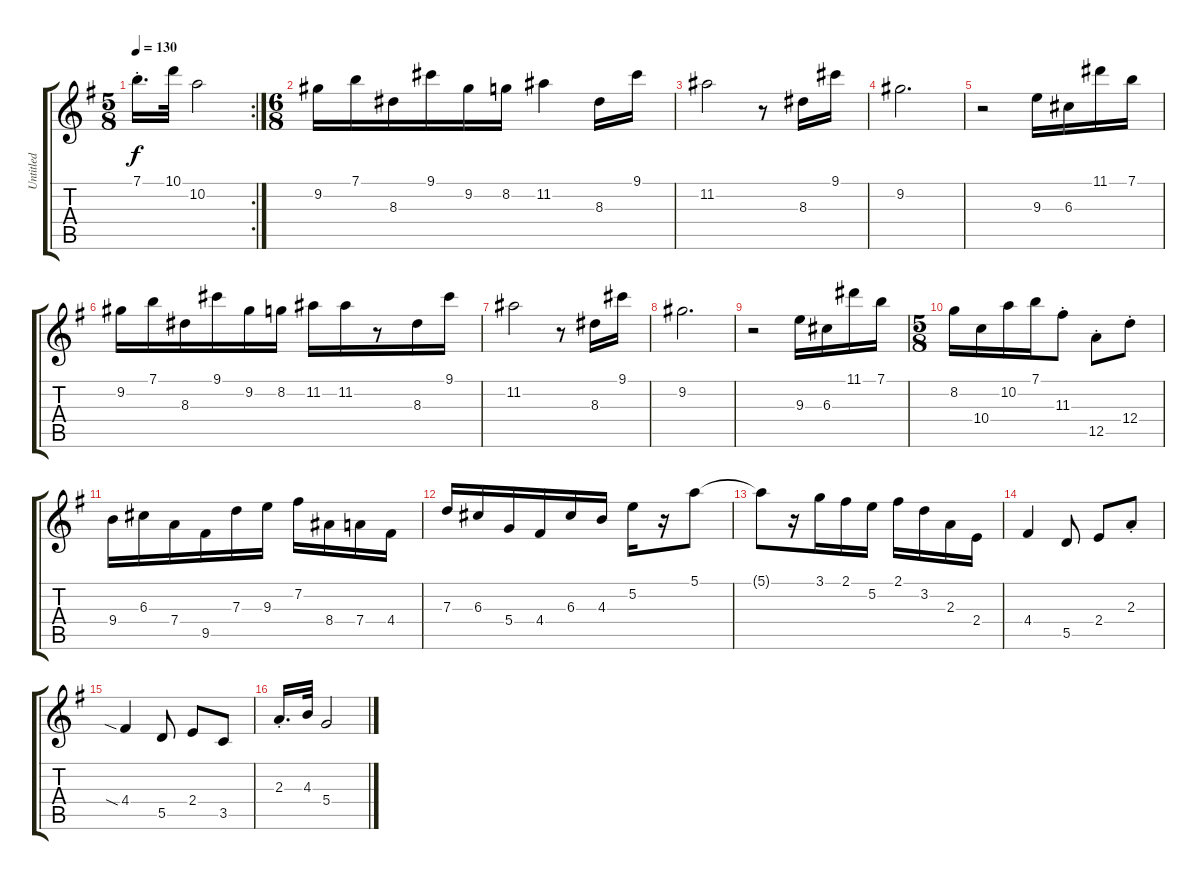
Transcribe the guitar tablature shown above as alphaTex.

\track ("Untitled" "Untitled") {instrument overdrivenguitar}
\staff {score tabs}
\tuning (E4 B3 G3 D3 A2 E2) {hide}
\rc 2
\ts (5 8)
\tempo 130
\clef g2
\ks g
7.1{st}.16{d dy f} 10.1.32 10.2.2 |
\ts (6 8)
9.2.16 7.1.16 8.3.16 9.1.16 9.2.16 8.2.16 11.2.4 8.3.16 9.1.16 |
11.2.2 r.8 8.3.16 9.1.16 |
9.2.2{d} |
r.2 9.3.16 6.3.16 11.1.16 7.1.16 |
9.2.16 7.1.16 8.3.16 9.1.16 9.2.16 8.2.16 11.2.16 11.2.16 r.8 8.3.16 9.1.16 |
11.2.2 r.8 8.3.16 9.1.16 |
9.2.2{d} |
r.2 9.3.16 6.3.16 11.1.16 7.1.16 |
\ts (5 8)
8.2.16 10.4.16 10.2.16 7.1.16 11.3{st}.8 12.5{st}.8 12.4{st}.8 |
9.4.16 6.3.16 7.4.16 9.5.16 7.3.16 9.3.16 7.2.16 8.4.16 7.4.16 4.4.16 |
7.3.16 6.3.16 5.4.16 4.4.16 6.3.16 4.3.16 5.2.16 r.16 5.1.8 |
5.1{t}.8 r.16 3.1.16 2.1.16 5.2.16 2.1.16 3.2.16 2.3.16 2.4.16 |
4.4.4 5.5.8 2.4.8 2.3{st}.8 |
4.4{sia}.4 5.5.8 2.4.8 3.5.8 |
2.3{st}.16{d} 4.3.32 5.4.2
